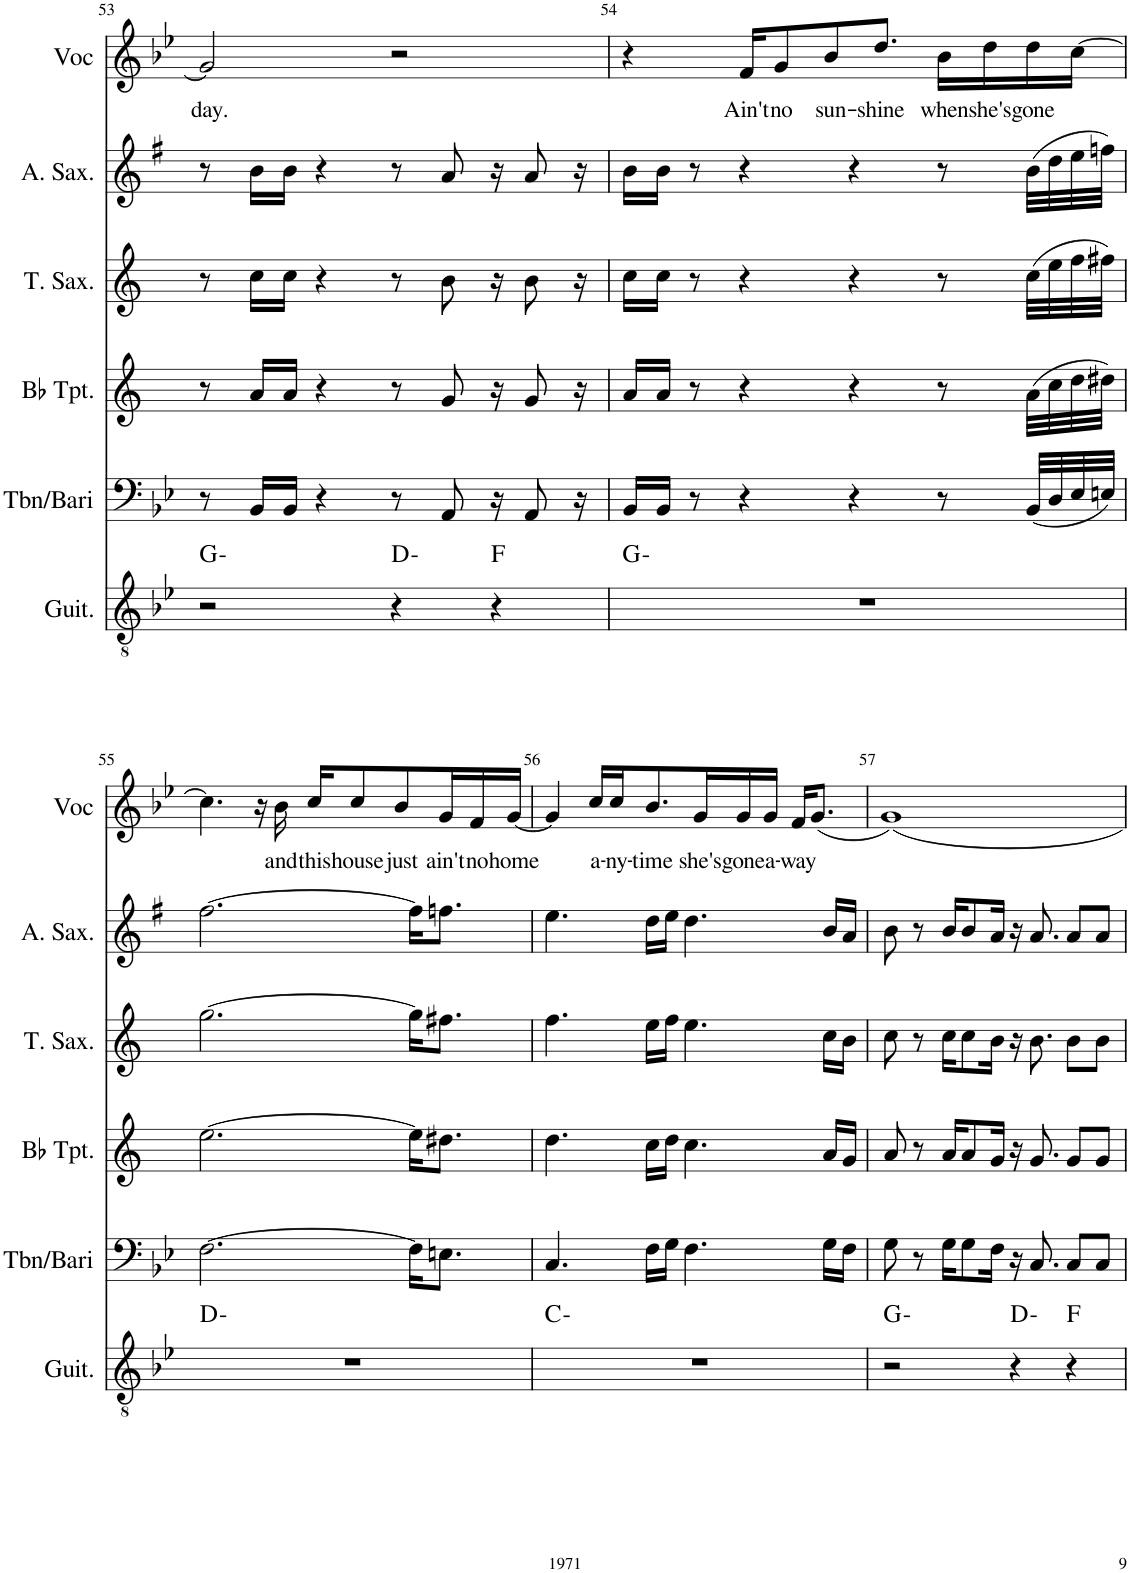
**kern	**harte	**kern	**kern	**kern	**kern	**kern	**text
*part6	*part6	*part5	*part4	*part3	*part2	*part1	*part1
*staff6	*	*staff5	*staff4	*staff3	*staff2	*staff1	*staff1
*I"Guitar	*	*I"Tbn/Bari	*I"Bb Trumpet	*I"Tenor	*I"Alto	*I"Voc	*
*I'Guit.	*	*I'Tbn/Bari	*I'Bb Tpt.	*	*	*I'Voc	*
!!LO:PB:g=z
*clefGv2	*	*clefF4	*clefG2	*clefG2	*clefG2	*clefG2	*
*	*	*	*Trd1c2	*Trd8c14	*Trd5c9	*	*
*k[b-e-]	*	*k[b-e-]	*k[]	*k[]	*k[f#]	*k[b-e-]	*
*M4/4	*	*M4/4	*M4/4	*M4/4	*M4/4	*M4/4	*
=53	=53	=53	=53	=53	=53	=53	=53
!	!	!	!	!	!	!	!LO:LY:b
2r	G:min	8r	8r	8r	8r	2g/]	day.
.	.	16BB-/LL	16a/LL	16cc\LL	16b\LL	.	.
.	.	16BB-/JJ	16a/JJ	16cc\JJ	16b\JJ	.	.
.	.	4r	4r	4r	4r	.	.
4r	D:min	8r	8r	8r	8r	2r	.
.	.	8AA/	8g/	8b\	8a/	.	.
4r	F:maj	16r	16r	16r	16r	.	.
.	.	8AA/	8g/	8b\	8a/	.	.
.	.	16r	16r	16r	16r	.	.
=54	=54	=54	=54	=54	=54	=54	=54
1r	G:min	16BB-/LL	16a/LL	16cc\LL	16b\LL	4r	.
.	.	16BB-/JJ	16a/JJ	16cc\JJ	16b\JJ	.	.
.	.	8r	8r	8r	8r	.	.
!	!	!	!	!	!	!	!LO:LY:b
.	.	4r	4r	4r	4r	16f/KL	Ain't
!	!	!	!	!	!	!	!LO:LY:b
.	.	.	.	.	.	8g/	no
!	!	!	!	!	!	!	!LO:LY:b
.	.	.	.	.	.	8b-/	sun-
.	.	4r	4r	4r	4r	.	.
!	!	!	!	!	!	!	!LO:LY:b
.	.	.	.	.	.	8.dd/J	-shine
!	!	!	!	!	!	!	!LO:LY:b
.	.	8r	8r	8r	8r	16b-\LL	when
!	!	!	!	!	!	!	!LO:LY:b
.	.	.	.	.	.	16dd\	she's
!	!	!	!	!	!	!	!LO:LY:b
.	.	(32BB-/LLL	(32a\LLL	(32cc\LLL	(32b\LLL	16dd\	gone
.	.	32D/	32cc\	32ee\	32dd\	.	.
.	.	32E-/	32dd\	32ff\	32ee\	[16cc\JJ	.
.	.	32En/JJJ)	32dd#X\JJJ)	32ff#X\JJJ)	32ffn\JJJ)	.	.
!!LO:LB:g=z
=55	=55	=55	=55	=55	=55	=55	=55
1r	D:min	[2.F\	[2.ee\	[2.gg\	[2.ff#\	4.cc\]	.
.	.	.	.	.	.	16r	.
!	!	!	!	!	!	!	!LO:LY:b
.	.	.	.	.	.	16b-\	and
!	!	!	!	!	!	!	!LO:LY:b
.	.	.	.	.	.	16cc/KL	this
!	!	!	!	!	!	!	!LO:LY:b
.	.	.	.	.	.	8cc/	house
!	!	!	!	!	!	!	!LO:LY:b
.	.	.	.	.	.	8b-/	just
.	.	16F\KL]	16ee\KL]	16gg\KL]	16ff#\KL]	.	.
!	!	!	!	!	!	!	!LO:LY:b
.	.	8.En\J	8.dd#X\J	8.ff#X\J	8.ffn\J	16g/L	ain't
!	!	!	!	!	!	!	!LO:LY:b
.	.	.	.	.	.	16f/	no
!	!	!	!	!	!	!	!LO:LY:b
.	.	.	.	.	.	[16g/JJ	home
=56	=56	=56	=56	=56	=56	=56	=56
1r	C:min	4.C/	4.dd\	4.ff\	4.ee\	4g/]	.
!	!	!	!	!	!	!	!LO:LY:b
.	.	.	.	.	.	16cc/LL	a-
!	!	!	!	!	!	!	!LO:LY:b
.	.	.	.	.	.	16cc/J	-ny-
!	!	!	!	!	!	!	!LO:LY:b
.	.	16F\LL	16cc\LL	16ee\LL	16dd\LL	8.b-/	-time
.	.	16G\JJ	16dd\JJ	16ff\JJ	16ee\JJ	.	.
.	.	4.F\	4.cc\	4.ee\	4.dd\	.	.
!	!	!	!	!	!	!	!LO:LY:b
.	.	.	.	.	.	16g/L	she's
!	!	!	!	!	!	!	!LO:LY:b
.	.	.	.	.	.	16g/	gone
!	!	!	!	!	!	!	!LO:LY:b
.	.	.	.	.	.	16g/JJ	a-
!	!	!	!	!	!	!	!LO:LY:b
.	.	.	.	.	.	16f/KL	-way
.	.	.	.	.	.	(8.g/J	.
.	.	16G\LL	16a/LL	16cc\LL	16b/LL	.	.
.	.	16F\JJ	16g/JJ	16b\JJ	16a/JJ	.	.
=57	=57	=57	=57	=57	=57	=57	=57
2r	G:min	8G\	8a/	8cc\	8b\	1g)	.
.	.	8r	8r	8r	8r	.	.
.	.	16G\KL	16a/KL	16cc\KL	16b/KL	.	.
.	.	8G\	8a/	8cc\	8b/	.	.
.	.	16F\Jk	16g/Jk	16b\Jk	16a/Jk	.	.
4r	D:min	16r	16r	16r	16r	.	.
.	.	8.C/	8.g/	8.b\	8.a/	.	.
4r	F:maj	8C/L	8g/L	8b\L	8a/L	.	.
.	.	8C/J	8g/J	8b\J	8a/J	.	.
=	=	=	=	=	=	=	=
*-	*-	*-	*-	*-	*-	*-	*-
